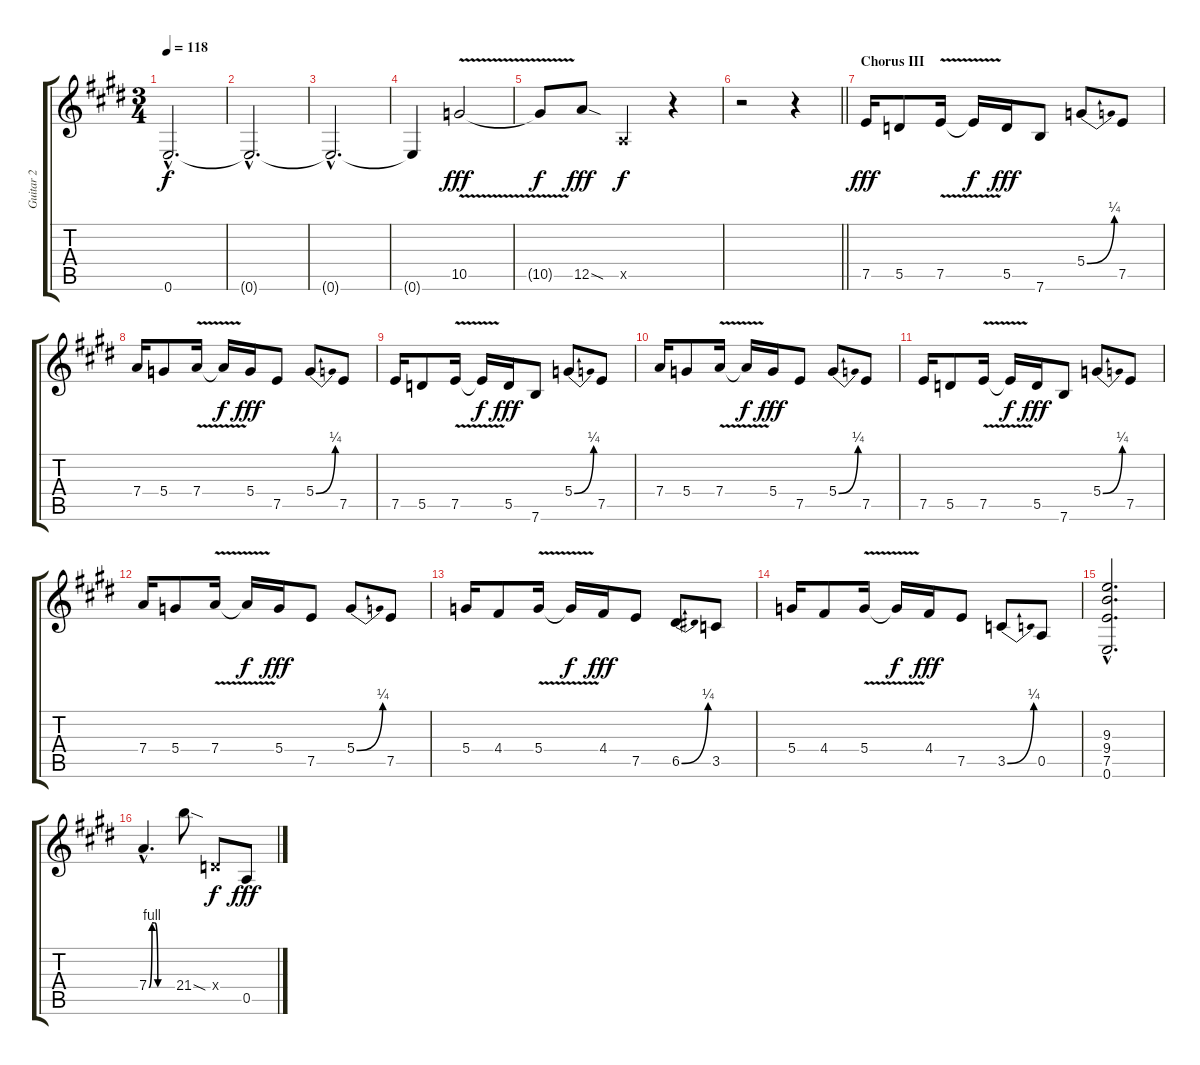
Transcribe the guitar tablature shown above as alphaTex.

\track ("Guitar 2" "Guitar 2") {instrument distortionguitar}
\staff {score tabs}
\tuning (E4 B3 G3 D3 A2 E2) {hide}
\ts (3 4)
\tempo 118
\clef g2
\ks e
0.6{hac t}.2{d dy f} |
0.6{hac t}.2{d} |
0.6{hac t}.2{d} |
0.6{t}.4 10.5{v}.2{dy fff} |
10.5{t}.8{dy f} 12.5{sod}.8{dy fff} 0.5{x}.4{dy f} r.4 |
\barLineRight lightlight
r.2 r.4 |
\section ("" "Chorus III")
7.5.16{dy fff} 5.5.8 7.5{v}.16 7.5{t}.16{dy f} 5.5.16{dy fff} 7.6.8 5.4{be (bend 0 0 60 1)}.8 7.5.8 |
7.4.16 5.4.8 7.4{v}.16 7.4{t}.16{dy f} 5.4.16{dy fff} 7.5.8 5.4{be (bend 0 0 60 1)}.8 7.5.8 |
7.5.16 5.5.8 7.5{v}.16 7.5{t}.16{dy f} 5.5.16{dy fff} 7.6.8 5.4{be (bend 0 0 60 1)}.8 7.5.8 |
7.4.16 5.4.8 7.4{v}.16 7.4{t}.16{dy f} 5.4.16{dy fff} 7.5.8 5.4{be (bend 0 0 60 1)}.8 7.5.8 |
7.5.16 5.5.8 7.5{v}.16 7.5{t}.16{dy f} 5.5.16{dy fff} 7.6.8 5.4{be (bend 0 0 60 1)}.8 7.5.8 |
7.4.16 5.4.8 7.4{v}.16 7.4{t}.16{dy f} 5.4.16{dy fff} 7.5.8 5.4{be (bend 0 0 60 1)}.8 7.5.8 |
5.4.16 4.4.8 5.4{v}.16 5.4{t}.16{dy f} 4.4.16{dy fff} 7.5.8 6.5{be (bend 0 0 60 1)}.8 3.5.8 |
5.4.16 4.4.8 5.4{v}.16 5.4{t}.16{dy f} 4.4.16{dy fff} 7.5.8 3.5{be (bend 0 0 60 1)}.8 0.5.8 |
(9.3{hac} 9.4{hac} 7.5{hac} 0.6{hac}).2{d} |
7.4{be (custom 0 0 8 4 15 4 23 0 60 0) hac}.4{d} 21.4{sod}.8 0.4{x}.8{dy f} 0.5.8{dy fff}
